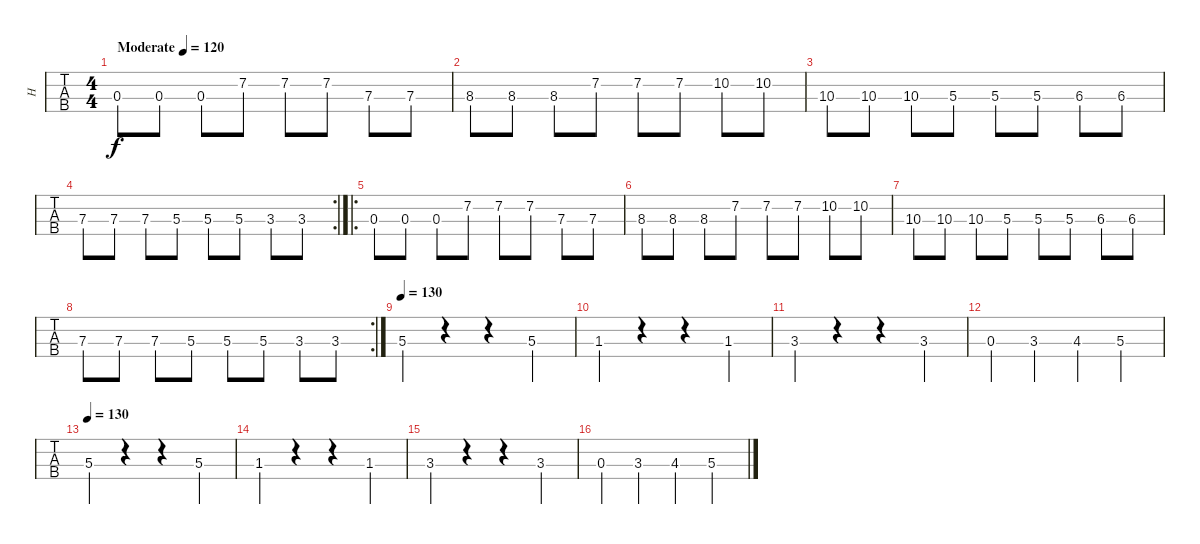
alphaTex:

\track ("H" "H") {instrument electricbassfinger}
\staff {tabs}
\tuning (G2 D2 A1 E1) {hide}
\ts (4 4)
\tempo (120 "Moderate")
\clef f4
\ks c
0.3.8{dy f instrument electricbassfinger} 0.3.8 0.3.8 7.2.8 7.2.8 7.2.8 7.3.8 7.3.8 |
8.3.8 8.3.8 8.3.8 7.2.8 7.2.8 7.2.8 10.2.8 10.2.8 |
10.3.8 10.3.8 10.3.8 5.3.8 5.3.8 5.3.8 6.3.8 6.3.8 |
\rc 2
7.3.8 7.3.8 7.3.8 5.3.8 5.3.8 5.3.8 3.3.8 3.3.8 |
\ro
0.3.8 0.3.8 0.3.8 7.2.8 7.2.8 7.2.8 7.3.8 7.3.8 |
8.3.8 8.3.8 8.3.8 7.2.8 7.2.8 7.2.8 10.2.8 10.2.8 |
10.3.8 10.3.8 10.3.8 5.3.8 5.3.8 5.3.8 6.3.8 6.3.8 |
\rc 2
7.3.8 7.3.8 7.3.8 5.3.8 5.3.8 5.3.8 3.3.8 3.3.8 |
\tempo 130
5.3.4 r.4 r.4 5.3.4 |
1.3.4 r.4 r.4 1.3.4 |
3.3.4 r.4 r.4 3.3.4 |
0.3.4 3.3.4 4.3.4 5.3.4 |
\tempo 130
5.3.4 r.4 r.4 5.3.4 |
1.3.4 r.4 r.4 1.3.4 |
3.3.4 r.4 r.4 3.3.4 |
0.3.4 3.3.4 4.3.4 5.3.4
